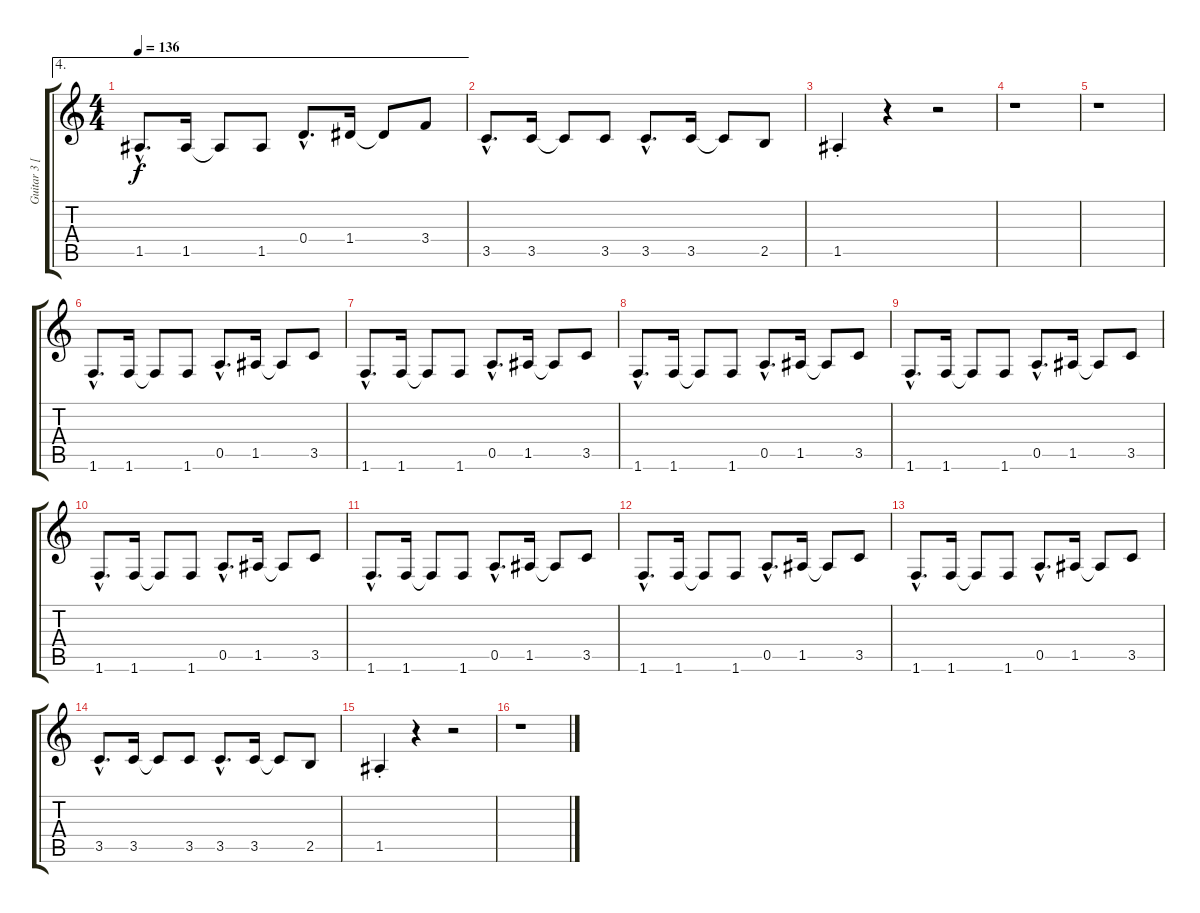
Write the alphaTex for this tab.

\track ("Guitar 3 [Bass arrg. for Guitar]" "Guitar 3 [") {instrument electricguitarclean}
\staff {score tabs}
\tuning (E4 B3 G3 D3 A2 E2) {hide}
\ae 4
\ts (4 4)
\tempo 136
\clef g2
\ks c
1.5{hac}.8{d dy f} 1.5.16 1.5{t}.8 1.5.8 0.4{hac}.8{d} 1.4.16 1.4{t}.8 3.4.8 |
3.5{hac}.8{d} 3.5.16 3.5{t}.8 3.5.8 3.5{hac}.8{d} 3.5.16 3.5{t}.8 2.5.8 |
1.5{st}.4 r.4 r.2 |
r.1 |
r.1 |
1.6{hac}.8{d} 1.6.16 1.6{t}.8 1.6.8 0.5{hac}.8{d} 1.5.16 1.5{t}.8 3.5.8 |
1.6{hac}.8{d} 1.6.16 1.6{t}.8 1.6.8 0.5{hac}.8{d} 1.5.16 1.5{t}.8 3.5.8 |
1.6{hac}.8{d} 1.6.16 1.6{t}.8 1.6.8 0.5{hac}.8{d} 1.5.16 1.5{t}.8 3.5.8 |
1.6{hac}.8{d} 1.6.16 1.6{t}.8 1.6.8 0.5{hac}.8{d} 1.5.16 1.5{t}.8 3.5.8 |
1.6{hac}.8{d} 1.6.16 1.6{t}.8 1.6.8 0.5{hac}.8{d} 1.5.16 1.5{t}.8 3.5.8 |
1.6{hac}.8{d} 1.6.16 1.6{t}.8 1.6.8 0.5{hac}.8{d} 1.5.16 1.5{t}.8 3.5.8 |
1.6{hac}.8{d} 1.6.16 1.6{t}.8 1.6.8 0.5{hac}.8{d} 1.5.16 1.5{t}.8 3.5.8 |
1.6{hac}.8{d} 1.6.16 1.6{t}.8 1.6.8 0.5{hac}.8{d} 1.5.16 1.5{t}.8 3.5.8 |
3.5{hac}.8{d} 3.5.16 3.5{t}.8 3.5.8 3.5{hac}.8{d} 3.5.16 3.5{t}.8 2.5.8 |
1.5{st}.4 r.4 r.2 |
r.1
